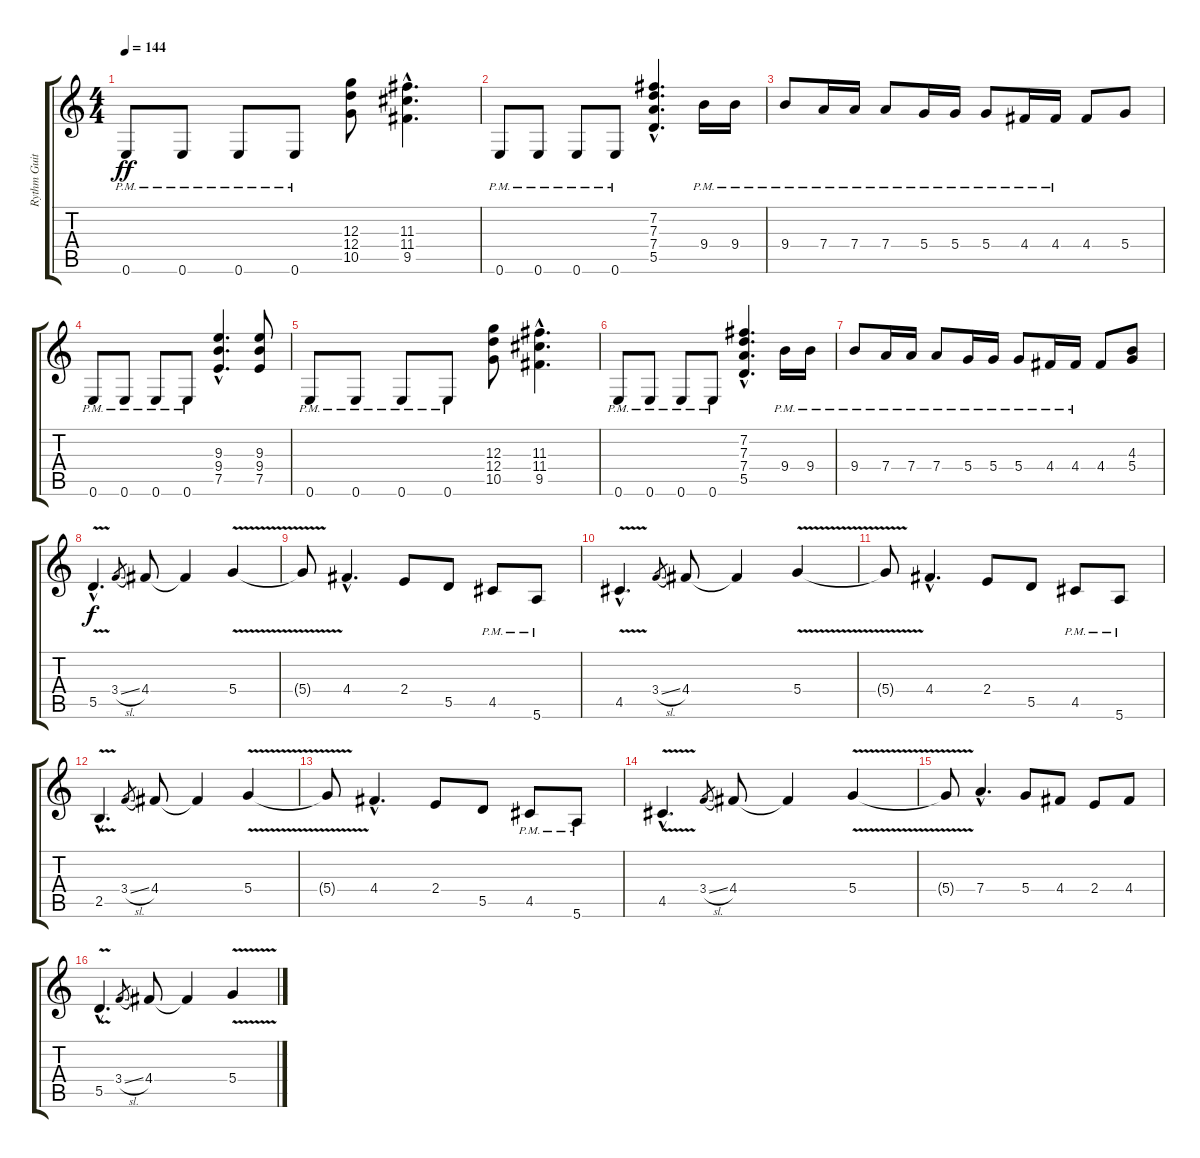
\track ("Rythm Guitar (Distortion) - Jaymz" "Rythm Guit") {instrument overdrivenguitar}
\staff {score tabs}
\tuning (E4 B3 G3 D3 A2 E2) {hide}
\ts (4 4)
\tempo 144
\clef g2
\ks c
0.6{pm}.8{dy ff} 0.6{pm}.8 0.6{pm}.8 0.6{pm}.8 (12.3 12.4 10.5).8 (11.3{hac} 11.4{hac} 9.5{hac}).4{d} |
0.6{pm}.8 0.6{pm}.8 0.6{pm}.8 0.6{pm}.8 (7.2{hac} 7.3{hac} 7.4{hac} 5.5{hac}).4{d} 9.4{pm}.16 9.4{pm}.16 |
9.4{pm}.8 7.4{pm}.16 7.4{pm}.16 7.4{pm}.8 5.4{pm}.16 5.4{pm}.16 5.4{pm}.8 4.4{pm}.16 4.4{pm}.16 4.4.8 5.4.8 |
0.6{pm}.8 0.6{pm}.8 0.6{pm}.8 0.6{pm}.8 (9.3{hac} 9.4{hac} 7.5{hac}).4{d} (9.3 9.4 7.5).8 |
0.6{pm}.8 0.6{pm}.8 0.6{pm}.8 0.6{pm}.8 (12.3 12.4 10.5).8 (11.3{hac} 11.4{hac} 9.5{hac}).4{d} |
0.6{pm}.8 0.6{pm}.8 0.6{pm}.8 0.6{pm}.8 (7.2{hac} 7.3{hac} 7.4{hac} 5.5{hac}).4{d} 9.4{pm}.16 9.4{pm}.16 |
9.4{pm}.8 7.4{pm}.16 7.4{pm}.16 7.4{pm}.8 5.4{pm}.16 5.4{pm}.16 5.4{pm}.8 4.4{pm}.16 4.4{pm}.16 4.4.8 (4.3 5.4).8 |
5.5{v hac}.4{d dy f} 3.4{sl}.8{gr} 4.4.8 4.4{t}.4 5.4{v}.4 |
5.4{t}.8 4.4{hac}.4{d} 2.4.8 5.5.8 4.5{pm}.8 5.6{pm}.8 |
4.5{v hac}.4{d} 3.4{sl}.8{gr} 4.4.8 4.4{t}.4 5.4{v}.4 |
5.4{t}.8 4.4{hac}.4{d} 2.4.8 5.5.8 4.5{pm}.8 5.6{pm}.8 |
2.5{v hac}.4{d} 3.4{sl}.8{gr} 4.4.8 4.4{t}.4 5.4{v}.4 |
5.4{t}.8 4.4{hac}.4{d} 2.4.8 5.5.8 4.5{pm}.8 5.6{pm}.8 |
4.5{v hac}.4{d} 3.4{sl}.8{gr} 4.4.8 4.4{t}.4 5.4{v}.4 |
5.4{t}.8 7.4{hac}.4{d} 5.4.8 4.4.8 2.4.8 4.4.8 |
5.5{v hac}.4{d} 3.4{sl}.8{gr} 4.4.8 4.4{t}.4 5.4{v}.4
